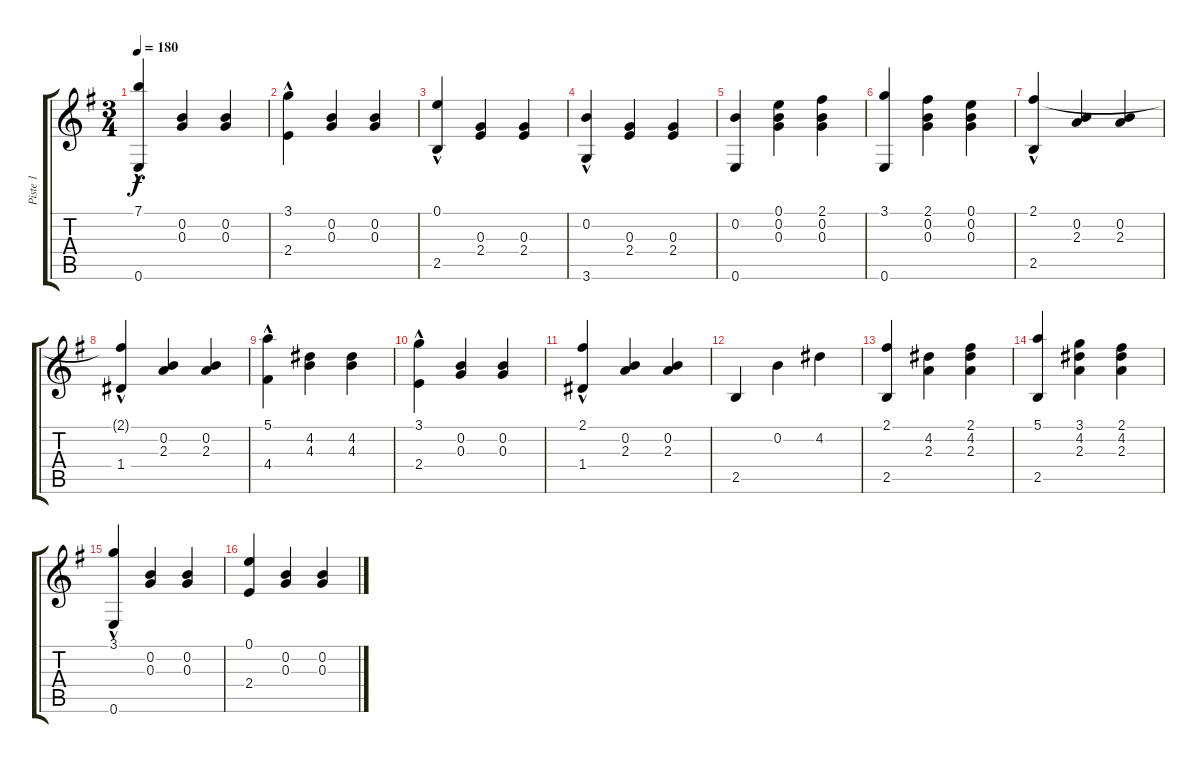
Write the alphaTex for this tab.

\track ("Piste 1" "Piste 1") {instrument acousticguitarnylon}
\staff {score tabs}
\tuning (E4 B3 G3 D3 A2 E2) {hide}
\ts (3 4)
\tempo 180
\clef g2
\ks g
(7.1{hac} 0.6).4{dy f instrument acousticguitarnylon} (0.2 0.3).4 (0.2 0.3).4 |
(3.1{hac} 2.4).4 (0.2 0.3).4 (0.2 0.3).4 |
(0.1{hac} 2.5).4 (0.3 2.4).4 (0.3 2.4).4 |
(0.2{hac} 3.6).4 (0.3 2.4).4 (0.3 2.4).4 |
(0.2 0.6).4 (0.1 0.2 0.3).4 (2.1 0.2 0.3).4 |
(3.1 0.6).4 (2.1 0.2 0.3).4 (0.1 0.2 0.3).4 |
(2.1{hac} 2.5).4 (0.2 2.3).4 (0.2 2.3).4 |
(2.1{hac t} 1.4).4 (0.2 2.3).4 (0.2 2.3).4 |
(5.1{hac} 4.4).4 (4.2 4.3).4 (4.2 4.3).4 |
(3.1{hac} 2.4).4 (0.2 0.3).4 (0.2 0.3).4 |
(2.1{hac} 1.4).4 (0.2 2.3).4 (0.2 2.3).4 |
2.5.4 0.2.4 4.2.4 |
(2.1 2.5).4 (4.2 2.3).4 (2.1 4.2 2.3).4 |
(5.1 2.5).4 (3.1 4.2 2.3).4 (2.1 4.2 2.3).4 |
(3.1{hac} 0.6).4 (0.2 0.3).4 (0.2 0.3).4 |
(0.1 2.4).4 (0.2 0.3).4 (0.2 0.3).4
